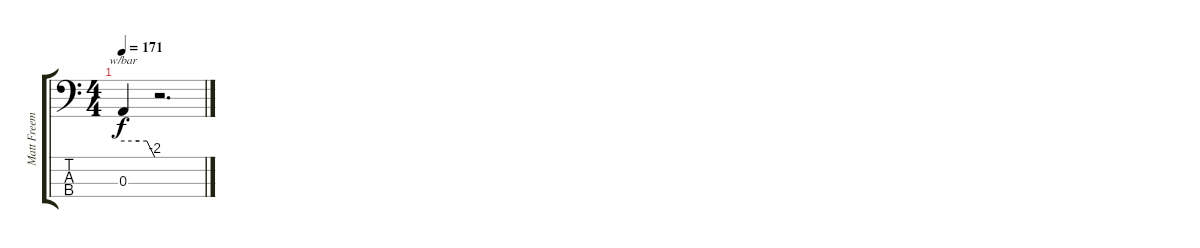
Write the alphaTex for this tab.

\track ("Matt Freeman" "Matt Freem") {instrument electricbasspick}
\staff {score tabs}
\tuning (G2 D2 A1 E1) {hide}
\ts (4 4)
\tempo 171
\clef f4
\ks c
0.3.4{tbe (custom default 0 0 30 0 45 0 60 -8) dy f} r.2{d}
